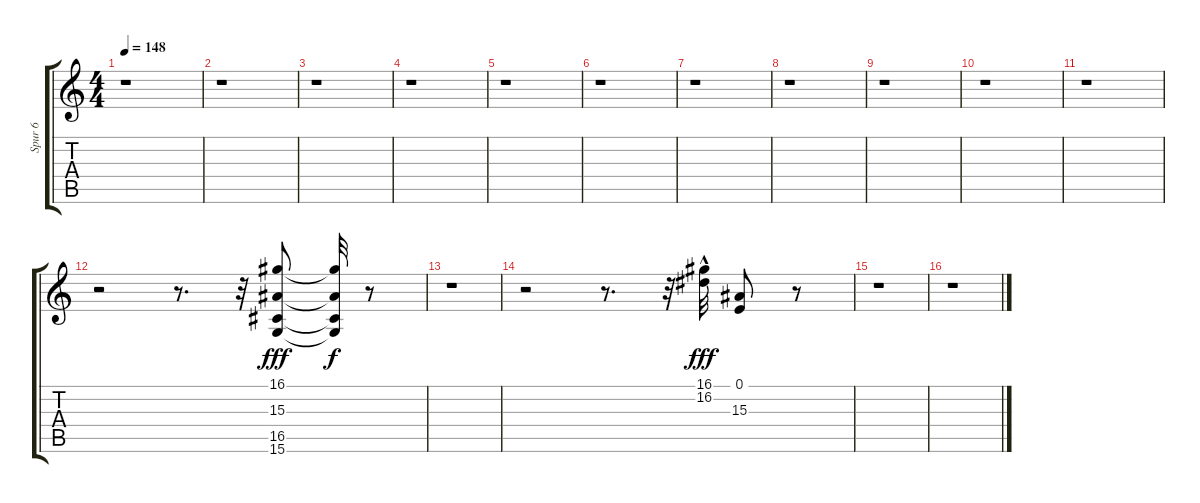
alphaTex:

\track ("Spur 6" "Spur 6") {instrument brasssection}
\staff {score tabs}
\tuning (E4 B3 G3 D3 A2 E2) {hide}
\ts (4 4)
\tempo 148
\clef g2
\ks c
r.1{dy fff} |
r.1 |
r.1 |
r.1 |
r.1 |
r.1 |
r.1 |
r.1 |
r.1 |
r.1 |
r.1 |
r.2 r.8{d} r.32 (16.1 15.3 16.5 15.6).8 (16.1{t} 15.3{t} 16.5{t} 15.6{t}).32{dy f} r.8 |
r.1 |
r.2 r.8{d} r.32 (16.1{hac} 16.2{hac}).32{dy fff} (0.1 15.3).8 r.8 |
r.1 |
r.1
